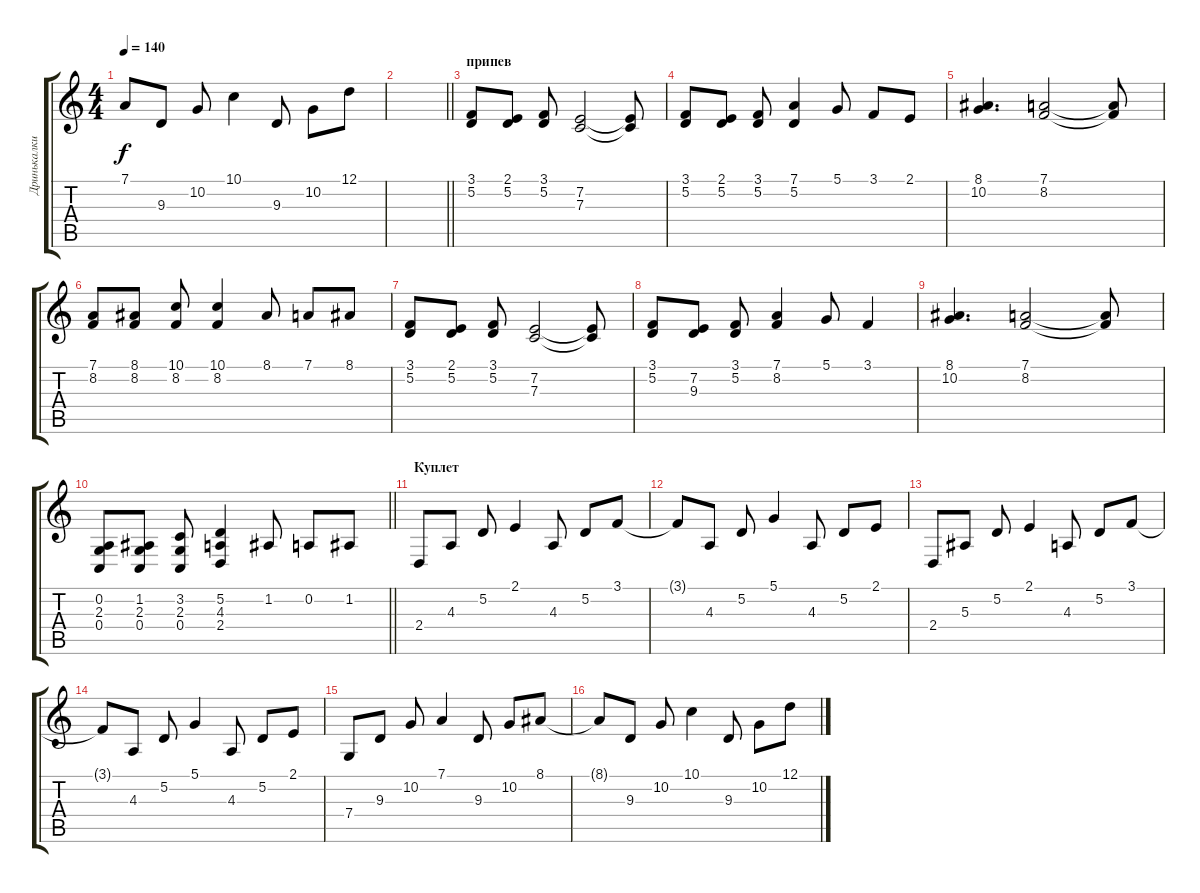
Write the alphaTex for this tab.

\track ("Дринькалки" "Дринькалки") {instrument harpsichord}
\staff {score tabs}
\tuning (D4 A3 F3 C3 G2 D2) {hide}
\ts (4 4)
\tempo 140
\clef g2
\ks c
7.1.8{dy f} 9.3.8 10.2.8 10.1.4 9.3.8 10.2.8 12.1.8 |
\barLineRight lightlight
|
\section ("" "припев")
(3.1 5.2).8 (2.1 5.2).8 (3.1 5.2).8 (7.2 7.3).2 (7.2{t} 7.3{t}).8 |
(3.1 5.2).8 (2.1 5.2).8 (3.1 5.2).8 (7.1 5.2).4 5.1.8 3.1.8 2.1.8 |
(8.1 10.2).4{d} (7.1 8.2).2 (7.1{t} 8.2{t}).8 |
(7.1 8.2).8 (8.1 8.2).8 (10.1 8.2).8 (10.1 8.2).4 8.1.8 7.1.8 8.1.8 |
(3.1 5.2).8 (2.1 5.2).8 (3.1 5.2).8 (7.2 7.3).2 (7.2{t} 7.3{t}).8 |
(3.1 5.2).8 (7.2 9.3).8 (3.1 5.2).8 (7.1 8.2).4 5.1.8 3.1.4 |
(8.1 10.2).4{d} (7.1 8.2).2 (7.1{t} 8.2{t}).8 |
\barLineRight lightlight
(0.2 2.3 0.4).8 (1.2 2.3 0.4).8 (3.2 2.3 0.4).8 (5.2 4.3 2.4).4 1.2.8 0.2.8 1.2.8 |
\section ("" "Куплет")
2.4.8 4.3.8 5.2.8 2.1.4 4.3.8 5.2.8 3.1.8 |
3.1{t}.8 4.3.8 5.2.8 5.1.4 4.3.8 5.2.8 2.1.8 |
2.4.8 5.3.8 5.2.8 2.1.4 4.3.8 5.2.8 3.1.8 |
3.1{t}.8 4.3.8 5.2.8 5.1.4 4.3.8 5.2.8 2.1.8 |
7.4.8 9.3.8 10.2.8 7.1.4 9.3.8 10.2.8 8.1.8 |
8.1{t}.8 9.3.8 10.2.8 10.1.4 9.3.8 10.2.8 12.1.8
